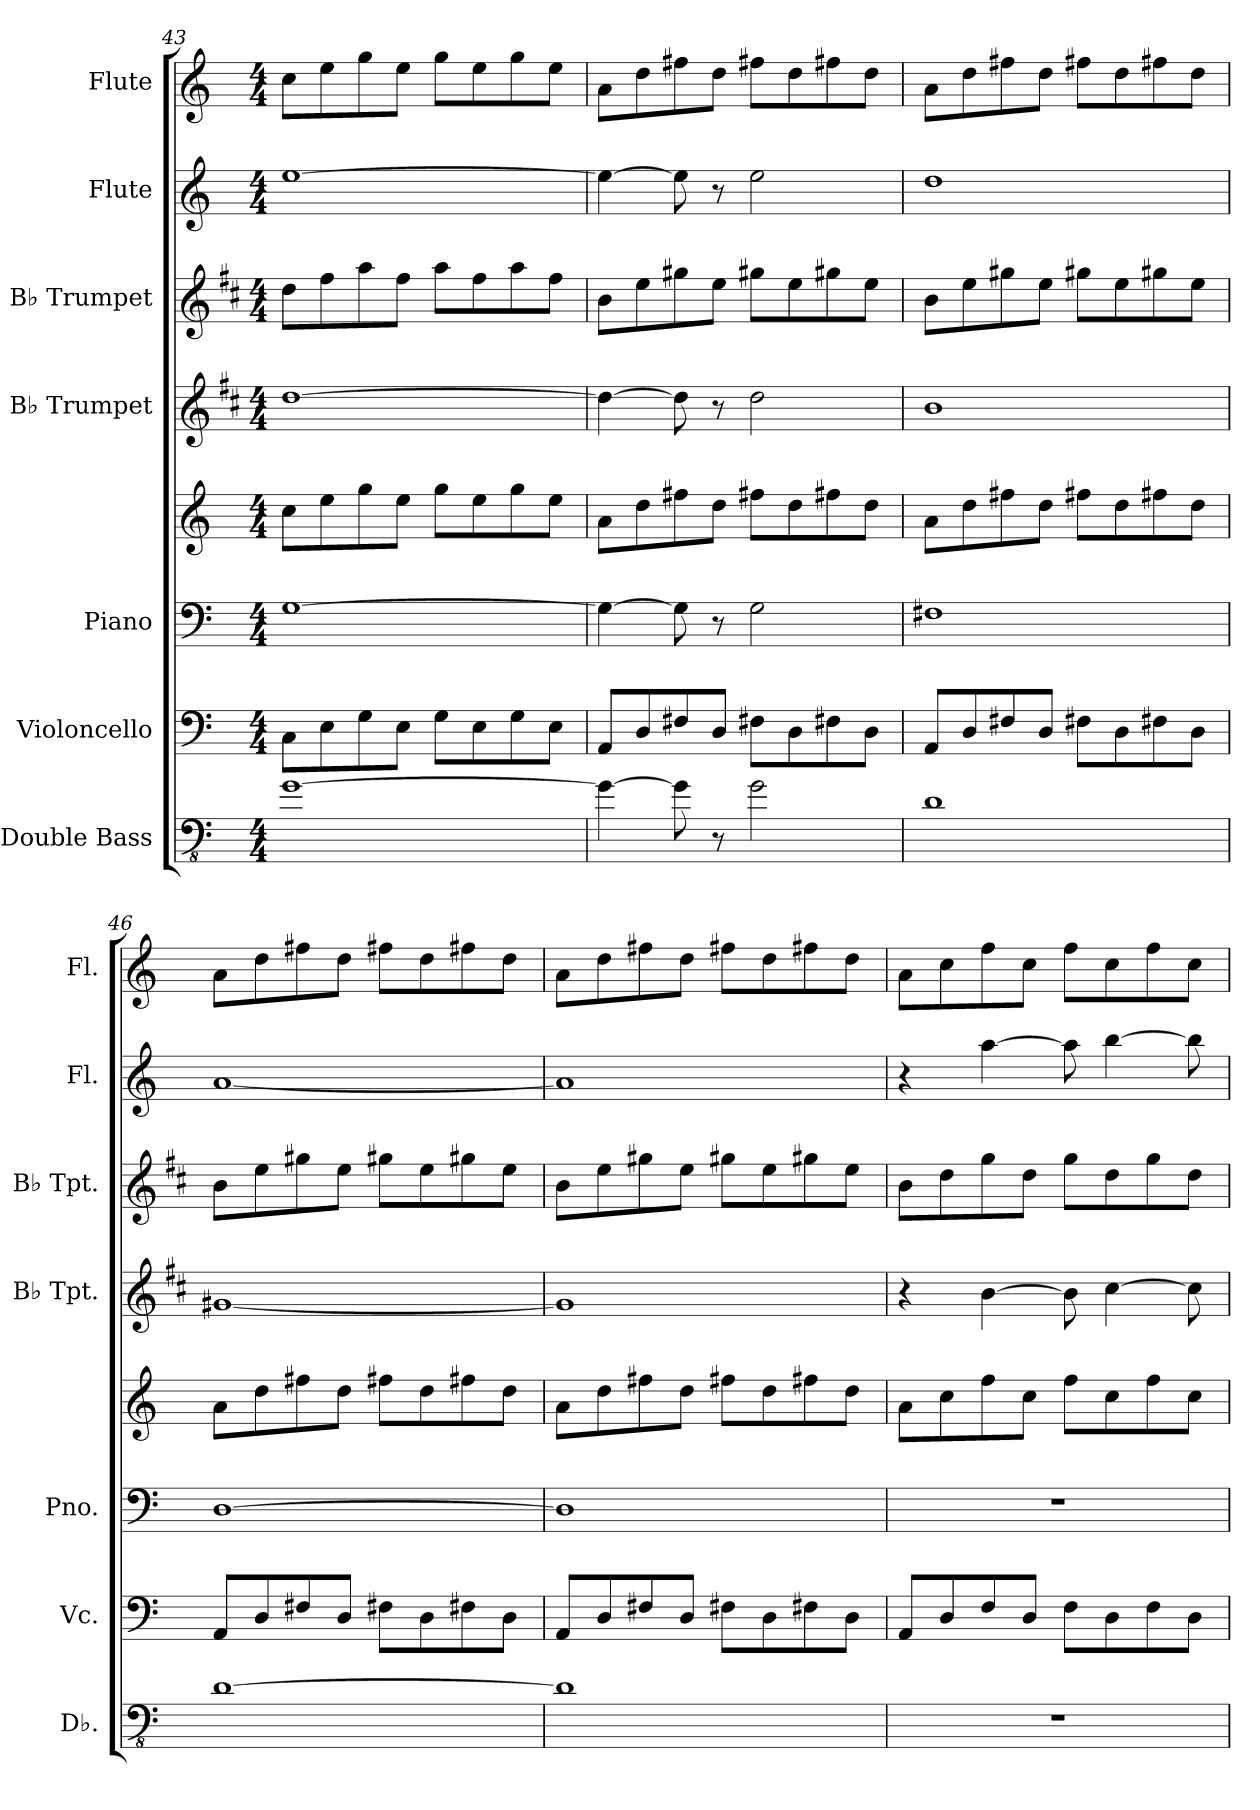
**kern	**kern	**kern	**kern	**kern	**kern	**kern	**kern
*part7	*part6	*part5	*part5	*part4	*part3	*part2	*part1
*staff8	*staff7	*staff6	*staff5	*staff4	*staff3	*staff2	*staff1
*I"Double Bass	*I"Violoncello	*I"Piano	*	*I"B♭ Trumpet	*I"B♭ Trumpet	*I"Flute	*I"Flute
*I'Db.	*I'Vc.	*I'Pno.	*	*I'B♭ Tpt.	*I'B♭ Tpt.	*I'Fl.	*I'Fl.
*clefFv4	*clefF4	*clefF4	*clefG2	*clefG2	*clefG2	*clefG2	*clefG2
*ITrd7c12	*	*	*	*ITrd1c2	*ITrd1c2	*	*
*k[]	*k[]	*k[]	*k[]	*k[]	*k[]	*k[]	*k[]
*M4/4	*M4/4	*M4/4	*M4/4	*M4/4	*M4/4	*M4/4	*M4/4
=43	=43	=43	=43	=43	=43	=43	=43
[1GG	8C\L	[1G	8cc\L	[1cc	8cc\L	[1ee	8cc\L
.	8E\	.	8ee\	.	8ee\	.	8ee\
.	8G\	.	8gg\	.	8gg\	.	8gg\
.	8E\J	.	8ee\J	.	8ee\J	.	8ee\J
.	8G\L	.	8gg\L	.	8gg\L	.	8gg\L
.	8E\	.	8ee\	.	8ee\	.	8ee\
.	8G\	.	8gg\	.	8gg\	.	8gg\
.	8E\J	.	8ee\J	.	8ee\J	.	8ee\J
!!LO:PB:g=z
=44	=44	=44	=44	=44	=44	=44	=44
4GG\_	8AA/L	4G\_	8a\L	4cc\_	8a\L	4ee\_	8a\L
.	8D/	.	8dd\	.	8dd\	.	8dd\
8GG\]	8F#X/	8G\]	8ff#X\	8cc\]	8ff#X\	8ee\]	8ff#X\
8r	8D/J	8r	8dd\J	8r	8dd\J	8r	8dd\J
2GG\	8F#X\L	2G\	8ff#X\L	2cc\	8ff#X\L	2ee\	8ff#X\L
.	8D\	.	8dd\	.	8dd\	.	8dd\
.	8F#X\	.	8ff#X\	.	8ff#X\	.	8ff#X\
.	8D\J	.	8dd\J	.	8dd\J	.	8dd\J
=45	=45	=45	=45	=45	=45	=45	=45
1DD	8AA/L	1F#X	8a\L	1a	8a\L	1dd	8a\L
.	8D/	.	8dd\	.	8dd\	.	8dd\
.	8F#X/	.	8ff#X\	.	8ff#X\	.	8ff#X\
.	8D/J	.	8dd\J	.	8dd\J	.	8dd\J
.	8F#X\L	.	8ff#X\L	.	8ff#X\L	.	8ff#X\L
.	8D\	.	8dd\	.	8dd\	.	8dd\
.	8F#X\	.	8ff#X\	.	8ff#X\	.	8ff#X\
.	8D\J	.	8dd\J	.	8dd\J	.	8dd\J
=46	=46	=46	=46	=46	=46	=46	=46
[1DD	8AA/L	[1D	8a\L	[1f#X	8a\L	[1a	8a\L
.	8D/	.	8dd\	.	8dd\	.	8dd\
.	8F#X/	.	8ff#X\	.	8ff#X\	.	8ff#X\
.	8D/J	.	8dd\J	.	8dd\J	.	8dd\J
.	8F#X\L	.	8ff#X\L	.	8ff#X\L	.	8ff#X\L
.	8D\	.	8dd\	.	8dd\	.	8dd\
.	8F#X\	.	8ff#X\	.	8ff#X\	.	8ff#X\
.	8D\J	.	8dd\J	.	8dd\J	.	8dd\J
!!LO:PB:g=z
=47	=47	=47	=47	=47	=47	=47	=47
1DD]	8AA/L	1D]	8a\L	1f#]	8a\L	1a]	8a\L
.	8D/	.	8dd\	.	8dd\	.	8dd\
.	8F#X/	.	8ff#X\	.	8ff#X\	.	8ff#X\
.	8D/J	.	8dd\J	.	8dd\J	.	8dd\J
.	8F#X\L	.	8ff#X\L	.	8ff#X\L	.	8ff#X\L
.	8D\	.	8dd\	.	8dd\	.	8dd\
.	8F#X\	.	8ff#X\	.	8ff#X\	.	8ff#X\
.	8D\J	.	8dd\J	.	8dd\J	.	8dd\J
=48	=48	=48	=48	=48	=48	=48	=48
1r	8AA/L	1r	8a\L	4r	8a\L	4r	8a\L
.	8D/	.	8cc\	.	8cc\	.	8cc\
.	8F/	.	8ff\	[4a\	8ff\	[4aa\	8ff\
.	8D/J	.	8cc\J	.	8cc\J	.	8cc\J
.	8F\L	.	8ff\L	8a\]	8ff\L	8aa\]	8ff\L
.	8D\	.	8cc\	[4b\	8cc\	[4bb\	8cc\
.	8F\	.	8ff\	.	8ff\	.	8ff\
.	8D\J	.	8cc\J	8b\]	8cc\J	8bb\]	8cc\J
=	=	=	=	=	=	=	=
*-	*-	*-	*-	*-	*-	*-	*-
